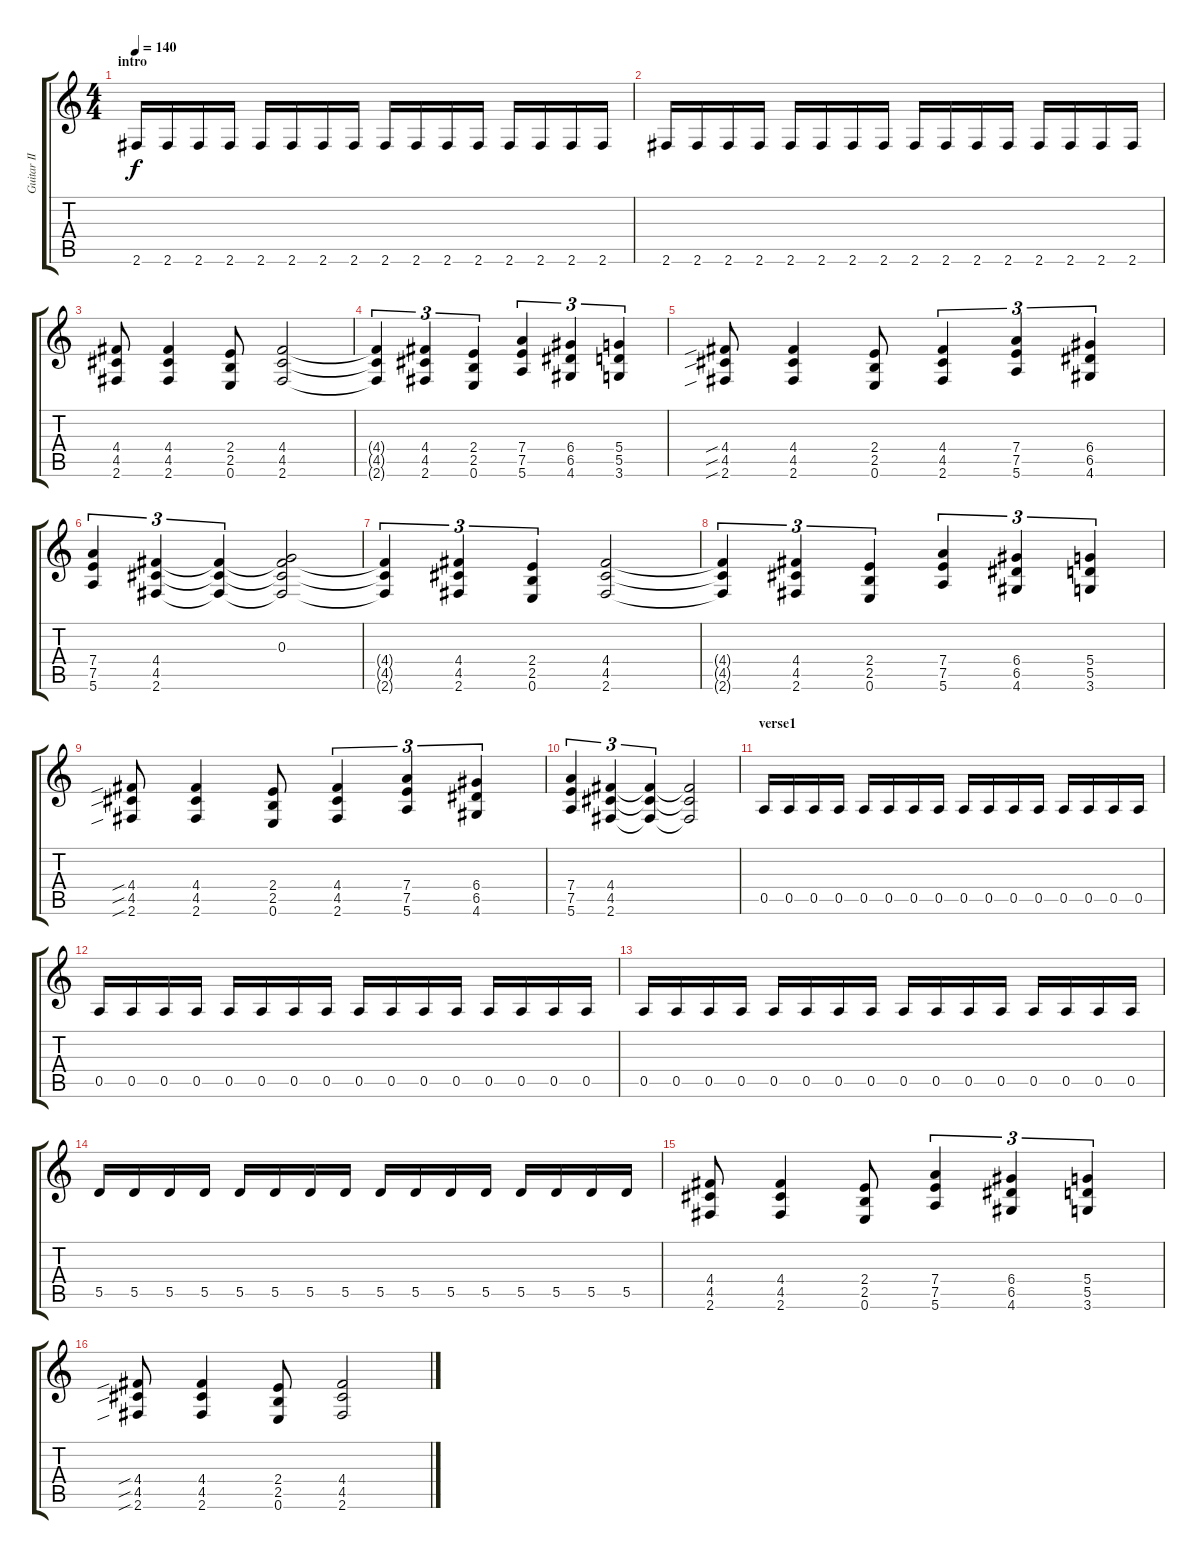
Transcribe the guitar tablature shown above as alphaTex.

\track ("Guitar II" "Guitar II") {instrument overdrivenguitar}
\staff {score tabs}
\tuning (E4 B3 G3 D3 A2 E2) {hide}
\ts (4 4)
\section ("" "intro")
\tempo 140
\clef g2
\ks c
2.6.16{dy f instrument overdrivenguitar} 2.6.16 2.6.16 2.6.16 2.6.16 2.6.16 2.6.16 2.6.16 2.6.16 2.6.16 2.6.16 2.6.16 2.6.16 2.6.16 2.6.16 2.6.16 |
2.6.16 2.6.16 2.6.16 2.6.16 2.6.16 2.6.16 2.6.16 2.6.16 2.6.16 2.6.16 2.6.16 2.6.16 2.6.16 2.6.16 2.6.16 2.6.16 |
(4.4 4.5 2.6).8 (4.4 4.5 2.6).4 (2.4 2.5 0.6).8 (4.4 4.5 2.6).2 |
(4.4{t} 4.5{t} 2.6{t}).4{tu (3 2)} (4.4 4.5 2.6).4{tu (3 2)} (2.4 2.5 0.6).4{tu (3 2)} (7.4 7.5 5.6).4{tu (3 2)} (6.4 6.5 4.6).4{tu (3 2)} (5.4 5.5 3.6).4{tu (3 2)} |
(4.4{sib} 4.5{sib} 2.6{sib}).8 (4.4 4.5 2.6).4 (2.4 2.5 0.6).8 (4.4 4.5 2.6).4{tu (3 2)} (7.4 7.5 5.6).4{tu (3 2)} (6.4 6.5 4.6).4{tu (3 2)} |
(7.4 7.5 5.6).4{tu (3 2)} (4.4 4.5 2.6).4{tu (3 2)} (4.4{t} 4.5{t} 2.6{t}).4{tu (3 2)} (0.3 4.4{t} 4.5{t} 2.6{t}).2 |
(4.4{t} 4.5{t} 2.6{t}).4{tu (3 2)} (4.4 4.5 2.6).4{tu (3 2)} (2.4 2.5 0.6).4{tu (3 2)} (4.4 4.5 2.6).2 |
(4.4{t} 4.5{t} 2.6{t}).4{tu (3 2)} (4.4 4.5 2.6).4{tu (3 2)} (2.4 2.5 0.6).4{tu (3 2)} (7.4 7.5 5.6).4{tu (3 2)} (6.4 6.5 4.6).4{tu (3 2)} (5.4 5.5 3.6).4{tu (3 2)} |
(4.4{sib} 4.5{sib} 2.6{sib}).8 (4.4 4.5 2.6).4 (2.4 2.5 0.6).8 (4.4 4.5 2.6).4{tu (3 2)} (7.4 7.5 5.6).4{tu (3 2)} (6.4 6.5 4.6).4{tu (3 2)} |
(7.4 7.5 5.6).4{tu (3 2)} (4.4 4.5 2.6).4{tu (3 2)} (4.4{t} 4.5{t} 2.6{t}).4{tu (3 2)} (4.4{t} 4.5{t} 2.6{t}).2 |
\section ("" "verse1")
0.5.16 0.5.16 0.5.16 0.5.16 0.5.16 0.5.16 0.5.16 0.5.16 0.5.16 0.5.16 0.5.16 0.5.16 0.5.16 0.5.16 0.5.16 0.5.16 |
0.5.16 0.5.16 0.5.16 0.5.16 0.5.16 0.5.16 0.5.16 0.5.16 0.5.16 0.5.16 0.5.16 0.5.16 0.5.16 0.5.16 0.5.16 0.5.16 |
0.5.16 0.5.16 0.5.16 0.5.16 0.5.16 0.5.16 0.5.16 0.5.16 0.5.16 0.5.16 0.5.16 0.5.16 0.5.16 0.5.16 0.5.16 0.5.16 |
5.5.16 5.5.16 5.5.16 5.5.16 5.5.16 5.5.16 5.5.16 5.5.16 5.5.16 5.5.16 5.5.16 5.5.16 5.5.16 5.5.16 5.5.16 5.5.16 |
(4.4 4.5 2.6).8 (4.4 4.5 2.6).4 (2.4 2.5 0.6).8 (7.4 7.5 5.6).4{tu (3 2)} (6.4 6.5 4.6).4{tu (3 2)} (5.4 5.5 3.6).4{tu (3 2)} |
(4.4{sib} 4.5{sib} 2.6{sib}).8 (4.4 4.5 2.6).4 (2.4 2.5 0.6).8 (4.4 4.5 2.6).2
